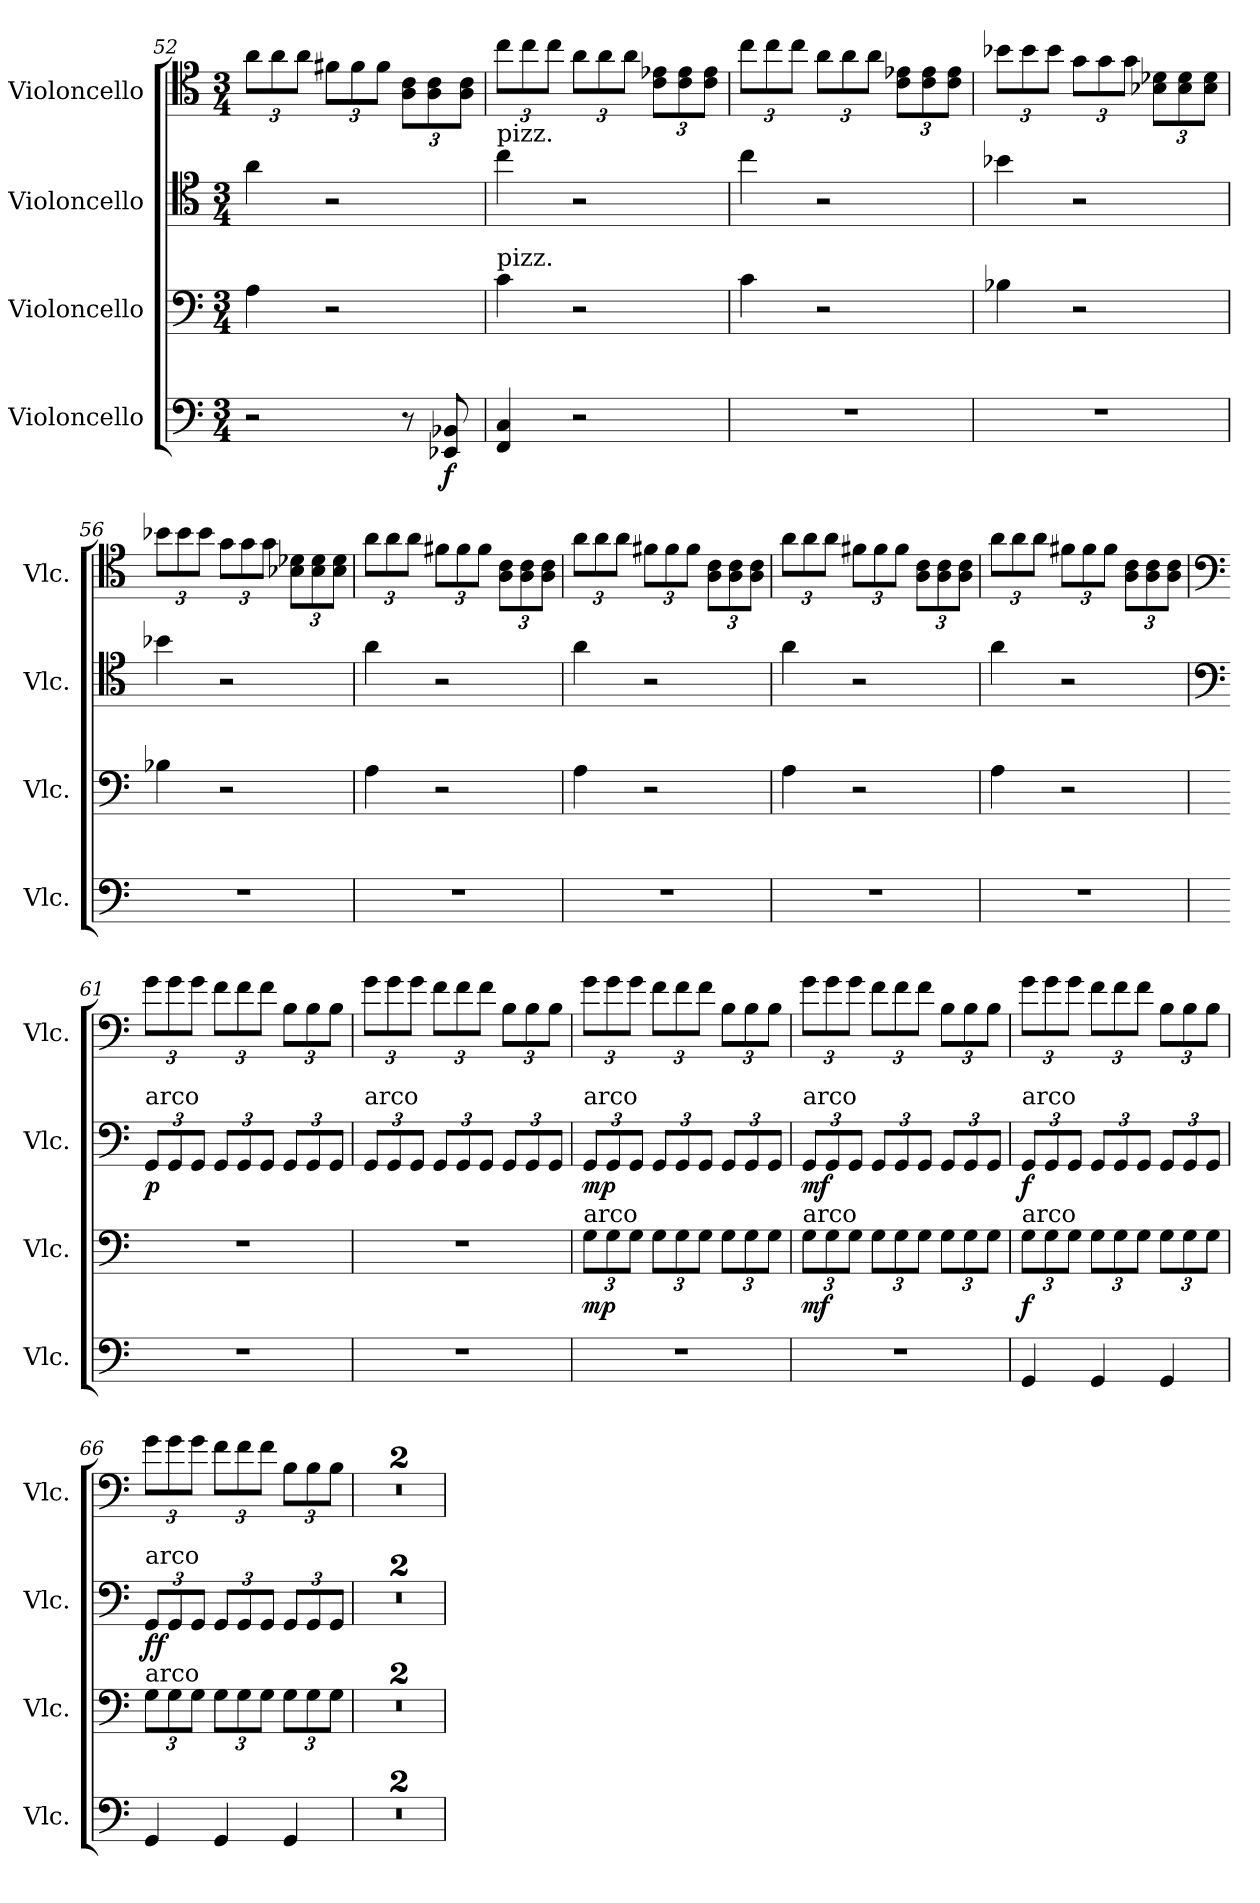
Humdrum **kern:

**kern	**dynam	**kern	**dynam	**kern	**dynam	**kern
*part4	*part4	*part3	*part3	*part2	*part2	*part1
*staff4	*staff4	*staff3	*staff3	*staff2	*staff2	*staff1
*I"Violoncello	*	*I"Violoncello	*	*I"Violoncello	*	*I"Violoncello
*I'Vlc.	*	*I'Vlc.	*	*I'Vlc.	*	*I'Vlc.
*clefF4	*	*clefF4	*	*clefC4	*	*clefC4
*k[]	*	*k[]	*	*k[]	*	*k[]
*M3/4	*	*M3/4	*	*M3/4	*	*M3/4
*	*	*	*	*	*	*Xbrackettup
=52	=52	=52	=52	=52	=52	=52
2r	.	4A\	.	4a\	.	12a\L
.	.	.	.	.	.	12a\
.	.	.	.	.	.	12a\J
.	.	2r	.	2r	.	12f#X\L
.	.	.	.	.	.	12f#\
.	.	.	.	.	.	12f#\J
8r	.	.	.	.	.	12A\ 12c\L
.	.	.	.	.	.	12A\ 12c\
!	!LO:DY:b	!	!	!	!	!
8EE-X/ 8BB-X/	f	.	.	.	.	.
.	.	.	.	.	.	12A\ 12c\J
!!LO:PB:g=z
=53	=53	=53	=53	=53	=53	=53
!	!	!	!	!LO:TX:a:t=pizz.	!	!
!	!	!LO:TX:a:t=pizz.	!	!	!	!
4FF/ 4C/	.	4c\	.	4cc\	.	12cc\L
.	.	.	.	.	.	12cc\
.	.	.	.	.	.	12cc\J
2r	.	2r	.	2r	.	12a\L
.	.	.	.	.	.	12a\
.	.	.	.	.	.	12a\J
.	.	.	.	.	.	12c\ 12e-X\L
.	.	.	.	.	.	12c\ 12e-\
.	.	.	.	.	.	12c\ 12e-\J
=54	=54	=54	=54	=54	=54	=54
2.r	.	4c\	.	4cc\	.	12cc\L
.	.	.	.	.	.	12cc\
.	.	.	.	.	.	12cc\J
.	.	2r	.	2r	.	12a\L
.	.	.	.	.	.	12a\
.	.	.	.	.	.	12a\J
.	.	.	.	.	.	12c\ 12e-X\L
.	.	.	.	.	.	12c\ 12e-\
.	.	.	.	.	.	12c\ 12e-\J
=55	=55	=55	=55	=55	=55	=55
2.r	.	4B-X\	.	4b-X\	.	12b-X\L
.	.	.	.	.	.	12b-\
.	.	.	.	.	.	12b-\J
.	.	2r	.	2r	.	12g\L
.	.	.	.	.	.	12g\
.	.	.	.	.	.	12g\J
.	.	.	.	.	.	12B-X\ 12d-X\L
.	.	.	.	.	.	12B-\ 12d-\
.	.	.	.	.	.	12B-\ 12d-\J
!!LO:LB:g=z
=56	=56	=56	=56	=56	=56	=56
2.r	.	4B-X\	.	4b-X\	.	12b-X\L
.	.	.	.	.	.	12b-\
.	.	.	.	.	.	12b-\J
.	.	2r	.	2r	.	12g\L
.	.	.	.	.	.	12g\
.	.	.	.	.	.	12g\J
.	.	.	.	.	.	12B-X\ 12d-X\L
.	.	.	.	.	.	12B-\ 12d-\
.	.	.	.	.	.	12B-\ 12d-\J
=57	=57	=57	=57	=57	=57	=57
2.r	.	4A\	.	4a\	.	12a\L
.	.	.	.	.	.	12a\
.	.	.	.	.	.	12a\J
.	.	2r	.	2r	.	12f#X\L
.	.	.	.	.	.	12f#\
.	.	.	.	.	.	12f#\J
.	.	.	.	.	.	12A\ 12c\L
.	.	.	.	.	.	12A\ 12c\
.	.	.	.	.	.	12A\ 12c\J
=58	=58	=58	=58	=58	=58	=58
2.r	.	4A\	.	4a\	.	12a\L
.	.	.	.	.	.	12a\
.	.	.	.	.	.	12a\J
.	.	2r	.	2r	.	12f#X\L
.	.	.	.	.	.	12f#\
.	.	.	.	.	.	12f#\J
.	.	.	.	.	.	12A\ 12c\L
.	.	.	.	.	.	12A\ 12c\
.	.	.	.	.	.	12A\ 12c\J
!!LO:LB:g=z
=59	=59	=59	=59	=59	=59	=59
2.r	.	4A\	.	4a\	.	12a\L
.	.	.	.	.	.	12a\
.	.	.	.	.	.	12a\J
.	.	2r	.	2r	.	12f#X\L
.	.	.	.	.	.	12f#\
.	.	.	.	.	.	12f#\J
.	.	.	.	.	.	12A\ 12c\L
.	.	.	.	.	.	12A\ 12c\
.	.	.	.	.	.	12A\ 12c\J
=60	=60	=60	=60	=60	=60	=60
2.r	.	4A\	.	4a\	.	12a\L
.	.	.	.	.	.	12a\
.	.	.	.	.	.	12a\J
.	.	2r	.	2r	.	12f#X\L
.	.	.	.	.	.	12f#\
.	.	.	.	.	.	12f#\J
.	.	.	.	.	.	12A\ 12c\L
.	.	.	.	.	.	12A\ 12c\
.	.	.	.	.	.	12A\ 12c\J
=61	=61	=61	=61	=61	=61	=61
*	*	*	*	*clefF4	*	*clefF4
*	*	*	*	*Xbrackettup	*	*
!	!	!	!	!LO:TX:a:t=arco	!	!
!	!	!	!	!	!LO:DY:b	!
2.r	.	2.r	.	12GG/L	p	12g\L
.	.	.	.	12GG/	.	12g\
.	.	.	.	12GG/J	.	12g\J
.	.	.	.	12GG/L	.	12f\L
.	.	.	.	12GG/	.	12f\
.	.	.	.	12GG/J	.	12f\J
.	.	.	.	12GG/L	.	12B\L
.	.	.	.	12GG/	.	12B\
.	.	.	.	12GG/J	.	12B\J
!!LO:PB:g=z
=62	=62	=62	=62	=62	=62	=62
!	!	!	!	!LO:TX:a:t=arco	!	!
2.r	.	2.r	.	12GG/L	.	12g\L
.	.	.	.	12GG/	.	12g\
.	.	.	.	12GG/J	.	12g\J
.	.	.	.	12GG/L	.	12f\L
.	.	.	.	12GG/	.	12f\
.	.	.	.	12GG/J	.	12f\J
.	.	.	.	12GG/L	.	12B\L
.	.	.	.	12GG/	.	12B\
.	.	.	.	12GG/J	.	12B\J
=63	=63	=63	=63	=63	=63	=63
*	*	*Xbrackettup	*	*	*	*
!	!	!	!	!LO:TX:a:t=arco	!	!
!	!	!LO:TX:a:t=arco	!	!	!	!
!	!	!	!LO:DY:b	!	!LO:DY:b	!
2.r	.	12G\L	mp	12GG/L	mp	12g\L
.	.	12G\	.	12GG/	.	12g\
.	.	12G\J	.	12GG/J	.	12g\J
.	.	12G\L	.	12GG/L	.	12f\L
.	.	12G\	.	12GG/	.	12f\
.	.	12G\J	.	12GG/J	.	12f\J
.	.	12G\L	.	12GG/L	.	12B\L
.	.	12G\	.	12GG/	.	12B\
.	.	12G\J	.	12GG/J	.	12B\J
=64	=64	=64	=64	=64	=64	=64
!	!	!	!	!LO:TX:a:t=arco	!	!
!	!	!LO:TX:a:t=arco	!	!	!	!
!	!	!	!LO:DY:b	!	!LO:DY:b	!
2.r	.	12G\L	mf	12GG/L	mf	12g\L
.	.	12G\	.	12GG/	.	12g\
.	.	12G\J	.	12GG/J	.	12g\J
.	.	12G\L	.	12GG/L	.	12f\L
.	.	12G\	.	12GG/	.	12f\
.	.	12G\J	.	12GG/J	.	12f\J
.	.	12G\L	.	12GG/L	.	12B\L
.	.	12G\	.	12GG/	.	12B\
.	.	12G\J	.	12GG/J	.	12B\J
!!LO:LB:g=z
=65	=65	=65	=65	=65	=65	=65
!	!	!	!	!LO:TX:a:t=arco	!	!
!	!	!LO:TX:a:t=arco	!	!	!	!
!	!	!	!LO:DY:b	!	!LO:DY:b	!
4GG/	.	12G\L	f	12GG/L	f	12g\L
.	.	12G\	.	12GG/	.	12g\
.	.	12G\J	.	12GG/J	.	12g\J
4GG/	.	12G\L	.	12GG/L	.	12f\L
.	.	12G\	.	12GG/	.	12f\
.	.	12G\J	.	12GG/J	.	12f\J
4GG/	.	12G\L	.	12GG/L	.	12B\L
.	.	12G\	.	12GG/	.	12B\
.	.	12G\J	.	12GG/J	.	12B\J
=66	=66	=66	=66	=66	=66	=66
!	!	!	!	!LO:TX:a:t=arco	!	!
!	!	!LO:TX:a:t=arco	!	!	!	!
!	!	!	!	!	!LO:DY:b	!
4GG/	.	12G\L	.	12GG/L	ff	12g\L
.	.	12G\	.	12GG/	.	12g\
.	.	12G\J	.	12GG/J	.	12g\J
4GG/	.	12G\L	.	12GG/L	.	12f\L
.	.	12G\	.	12GG/	.	12f\
.	.	12G\J	.	12GG/J	.	12f\J
4GG/	.	12G\L	.	12GG/L	.	12B\L
.	.	12G\	.	12GG/	.	12B\
.	.	12G\J	.	12GG/J	.	12B\J
=67	=67	=67	=67	=67	=67	=67
2.r	.	2.r	.	2.r	.	2.r
=68	=68	=68	=68	=68	=68	=68
2.r	.	2.r	.	2.r	.	2.r
=	=	=	=	=	=	=
*-	*-	*-	*-	*-	*-	*-
